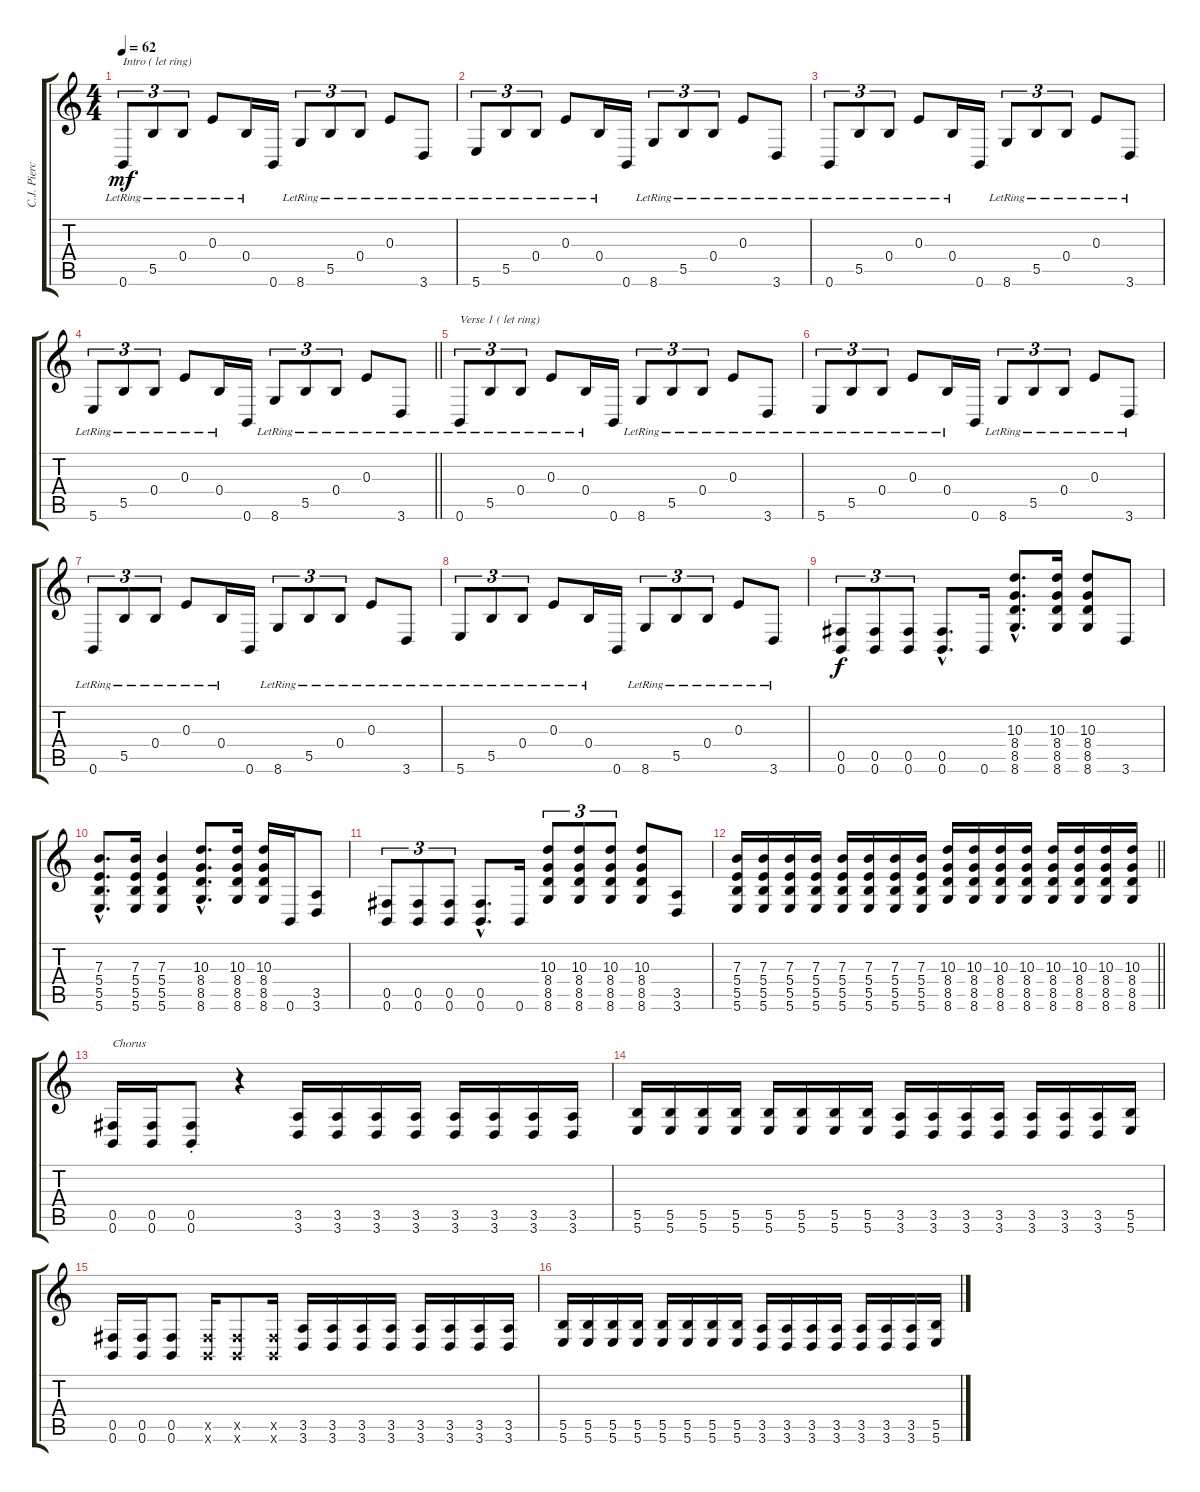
\track ("C.J. Pierce | Lead" "C.J. Pierc") {instrument electricguitarjazz}
\staff {score tabs}
\tuning (Db4 Ab3 E3 B2 Gb2 B1) {hide}
\ts (4 4)
\tempo 62
\clef g2
\ks c
0.6{lr}.8{tu (3 2) txt "Intro ( let ring)" dy mf instrument electricguitarjazz} 5.5{lr}.8{tu (3 2)} 0.4{lr}.8{tu (3 2)} 0.3{lr}.8 0.4{lr}.16 0.6.16 8.6{lr}.8{tu (3 2)} 5.5{lr}.8{tu (3 2)} 0.4{lr}.8{tu (3 2)} 0.3{lr}.8 3.6{lr}.8 |
5.6{lr}.8{tu (3 2)} 5.5{lr}.8{tu (3 2)} 0.4{lr}.8{tu (3 2)} 0.3{lr}.8 0.4{lr}.16 0.6.16 8.6{lr}.8{tu (3 2)} 5.5{lr}.8{tu (3 2)} 0.4{lr}.8{tu (3 2)} 0.3{lr}.8 3.6{lr}.8 |
0.6{lr}.8{tu (3 2)} 5.5{lr}.8{tu (3 2)} 0.4{lr}.8{tu (3 2)} 0.3{lr}.8 0.4{lr}.16 0.6.16 8.6{lr}.8{tu (3 2)} 5.5{lr}.8{tu (3 2)} 0.4{lr}.8{tu (3 2)} 0.3{lr}.8 3.6{lr}.8 |
\barLineRight lightlight
5.6{lr}.8{tu (3 2)} 5.5{lr}.8{tu (3 2)} 0.4{lr}.8{tu (3 2)} 0.3{lr}.8 0.4{lr}.16 0.6.16 8.6{lr}.8{tu (3 2)} 5.5{lr}.8{tu (3 2)} 0.4{lr}.8{tu (3 2)} 0.3{lr}.8 3.6{lr}.8 |
0.6{lr}.8{tu (3 2) txt "Verse 1 ( let ring)"} 5.5{lr}.8{tu (3 2)} 0.4{lr}.8{tu (3 2)} 0.3{lr}.8 0.4{lr}.16 0.6.16 8.6{lr}.8{tu (3 2)} 5.5{lr}.8{tu (3 2)} 0.4{lr}.8{tu (3 2)} 0.3{lr}.8 3.6{lr}.8 |
5.6{lr}.8{tu (3 2)} 5.5{lr}.8{tu (3 2)} 0.4{lr}.8{tu (3 2)} 0.3{lr}.8 0.4{lr}.16 0.6.16 8.6{lr}.8{tu (3 2)} 5.5{lr}.8{tu (3 2)} 0.4{lr}.8{tu (3 2)} 0.3{lr}.8 3.6{lr}.8 |
0.6{lr}.8{tu (3 2)} 5.5{lr}.8{tu (3 2)} 0.4{lr}.8{tu (3 2)} 0.3{lr}.8 0.4{lr}.16 0.6.16 8.6{lr}.8{tu (3 2)} 5.5{lr}.8{tu (3 2)} 0.4{lr}.8{tu (3 2)} 0.3{lr}.8 3.6{lr}.8 |
5.6{lr}.8{tu (3 2)} 5.5{lr}.8{tu (3 2)} 0.4{lr}.8{tu (3 2)} 0.3{lr}.8 0.4{lr}.16 0.6.16 8.6{lr}.8{tu (3 2)} 5.5{lr}.8{tu (3 2)} 0.4{lr}.8{tu (3 2)} 0.3{lr}.8 3.6{lr}.8 |
(0.5 0.6).8{tu (3 2) dy f instrument distortionguitar} (0.5 0.6).8{tu (3 2)} (0.5 0.6).8{tu (3 2)} (0.5{hac} 0.6{hac}).8{d} 0.6.16 (10.3{hac} 8.4{hac} 8.5{hac} 8.6{hac}).8{d} (10.3 8.4 8.5 8.6).16 (10.3 8.4 8.5 8.6).8 3.6.8 |
(7.3{hac} 5.4{hac} 5.5{hac} 5.6{hac}).8{d} (7.3 5.4 5.5 5.6).16 (7.3 5.4 5.5 5.6).4 (10.3{hac} 8.4{hac} 8.5{hac} 8.6{hac}).8{d} (10.3 8.4 8.5 8.6).16 (10.3 8.4 8.5 8.6).16 0.6.16 (3.5 3.6).8 |
(0.5 0.6).8{tu (3 2)} (0.5 0.6).8{tu (3 2)} (0.5 0.6).8{tu (3 2)} (0.5{hac} 0.6{hac}).8{d} 0.6.16 (10.3 8.4 8.5 8.6).8{tu (3 2)} (10.3 8.4 8.5 8.6).8{tu (3 2)} (10.3 8.4 8.5 8.6).8{tu (3 2)} (10.3 8.4 8.5 8.6).8 (3.5 3.6).8 |
\barLineRight lightlight
(7.3 5.4 5.5 5.6).16 (7.3 5.4 5.5 5.6).16 (7.3 5.4 5.5 5.6).16 (7.3 5.4 5.5 5.6).16 (7.3 5.4 5.5 5.6).16 (7.3 5.4 5.5 5.6).16 (7.3 5.4 5.5 5.6).16 (7.3 5.4 5.5 5.6).16 (10.3 8.4 8.5 8.6).16 (10.3 8.4 8.5 8.6).16 (10.3 8.4 8.5 8.6).16 (10.3 8.4 8.5 8.6).16 (10.3 8.4 8.5 8.6).16 (10.3 8.4 8.5 8.6).16 (10.3 8.4 8.5 8.6).16 (10.3 8.4 8.5 8.6).16 |
(0.5 0.6).16{txt "Chorus"} (0.5 0.6).16 (0.5{st} 0.6{st}).8 r.4 (3.5 3.6).16 (3.5 3.6).16 (3.5 3.6).16 (3.5 3.6).16 (3.5 3.6).16 (3.5 3.6).16 (3.5 3.6).16 (3.5 3.6).16 |
(5.5 5.6).16 (5.5 5.6).16 (5.5 5.6).16 (5.5 5.6).16 (5.5 5.6).16 (5.5 5.6).16 (5.5 5.6).16 (5.5 5.6).16 (3.5 3.6).16 (3.5 3.6).16 (3.5 3.6).16 (3.5 3.6).16 (3.5 3.6).16 (3.5 3.6).16 (3.5 3.6).16 (5.5 5.6).16 |
(0.5 0.6).16 (0.5 0.6).16 (0.5 0.6).8 (0.5{x} 0.6{x}).16 (0.5{x} 0.6{x}).8 (0.5{x} 0.6{x}).16 (3.5 3.6).16 (3.5 3.6).16 (3.5 3.6).16 (3.5 3.6).16 (3.5 3.6).16 (3.5 3.6).16 (3.5 3.6).16 (3.5 3.6).16 |
(5.5 5.6).16 (5.5 5.6).16 (5.5 5.6).16 (5.5 5.6).16 (5.5 5.6).16 (5.5 5.6).16 (5.5 5.6).16 (5.5 5.6).16 (3.5 3.6).16 (3.5 3.6).16 (3.5 3.6).16 (3.5 3.6).16 (3.5 3.6).16 (3.5 3.6).16 (3.5 3.6).16 (5.5 5.6).16
